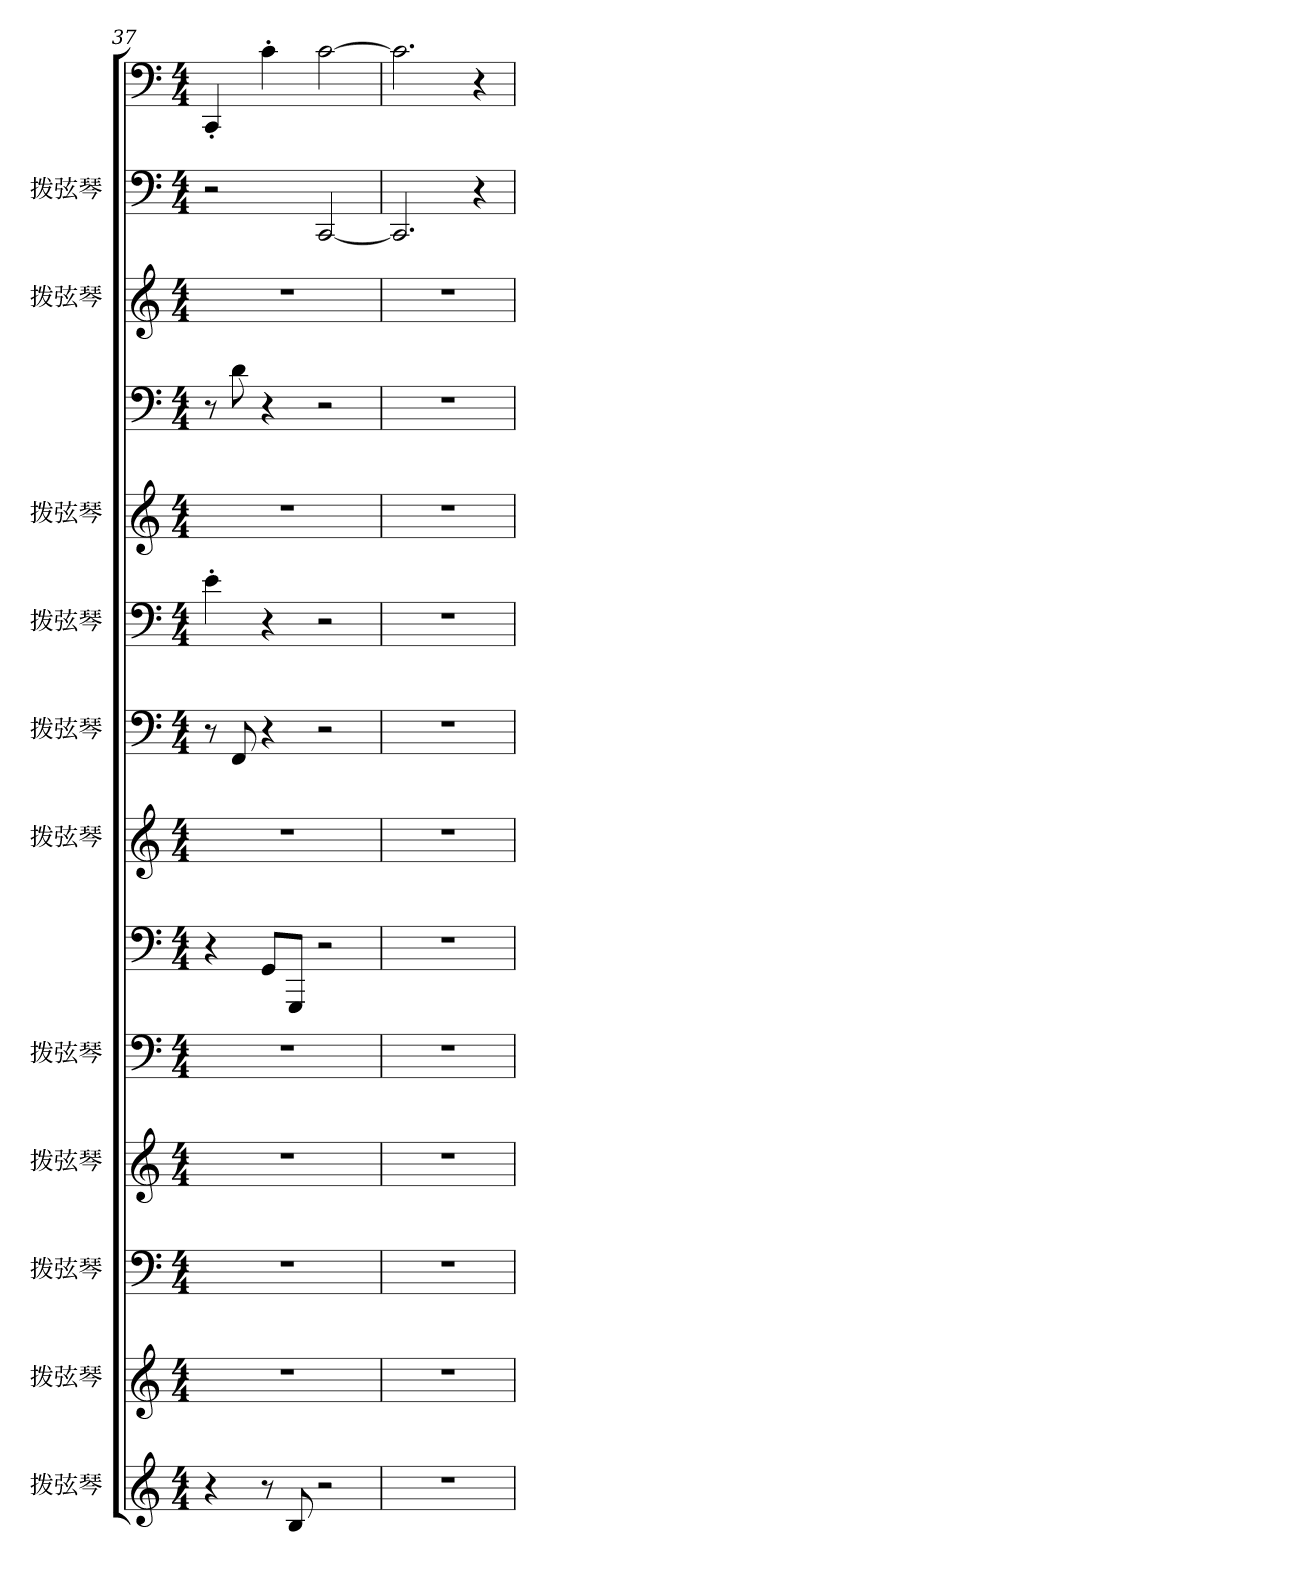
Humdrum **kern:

**kern	**kern	**kern	**kern	**kern	**kern	**kern	**kern	**kern	**kern	**kern	**kern	**kern	**kern
*part11	*part10	*part9	*part8	*part7	*part7	*part6	*part5	*part4	*part3	*part3	*part2	*part1	*part1
*staff14	*staff13	*staff12	*staff11	*staff10	*staff9	*staff8	*staff7	*staff6	*staff5	*staff4	*staff3	*staff2	*staff1
*I"拨弦琴	*I"拨弦琴	*I"拨弦琴	*I"拨弦琴	*I"拨弦琴	*	*I"拨弦琴	*I"拨弦琴	*I"拨弦琴	*I"拨弦琴	*	*I"拨弦琴	*I"拨弦琴	*
*clefG2	*clefG2	*clefF4	*clefG2	*clefF4	*clefF4	*clefG2	*clefF4	*clefF4	*clefG2	*clefF4	*clefG2	*clefF4	*clefF4
*k[]	*k[]	*k[]	*k[]	*k[]	*k[]	*k[]	*k[]	*k[]	*k[]	*k[]	*k[]	*k[]	*k[]
*M4/4	*M4/4	*M4/4	*M4/4	*M4/4	*M4/4	*M4/4	*M4/4	*M4/4	*M4/4	*M4/4	*M4/4	*M4/4	*M4/4
=37	=37	=37	=37	=37	=37	=37	=37	=37	=37	=37	=37	=37	=37
4r	1r	1r	1r	1r	4r	1r	8r	4e'\	1r	8r	1r	2r	4CC'/
.	.	.	.	.	.	.	8FF/	.	.	8d\	.	.	.
8r	.	.	.	.	8GG/L	.	4r	4r	.	4r	.	.	4c'\
8B/	.	.	.	.	8GGG/J	.	.	.	.	.	.	.	.
2r	.	.	.	.	2r	.	2r	2r	.	2r	.	[2CC/	[2c\
=38	=38	=38	=38	=38	=38	=38	=38	=38	=38	=38	=38	=38	=38
1r	1r	1r	1r	1r	1r	1r	1r	1r	1r	1r	1r	2.CC/]	2.c\]
.	.	.	.	.	.	.	.	.	.	.	.	4r	4r
=	=	=	=	=	=	=	=	=	=	=	=	=	=
*-	*-	*-	*-	*-	*-	*-	*-	*-	*-	*-	*-	*-	*-
